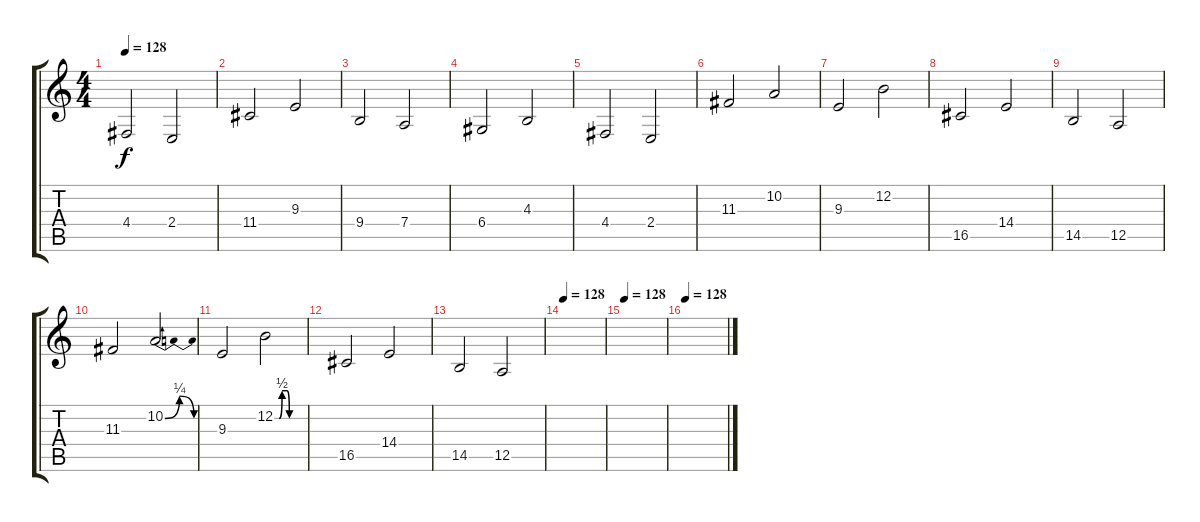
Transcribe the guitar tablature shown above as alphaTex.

\track "" {instrument flute}
\staff {score tabs}
\tuning (E4 B3 G3 D3 A2 E2) {hide}
\ts (4 4)
\tempo 128
\clef g2
\ks c
4.4.2{dy f} 2.4.2 |
11.4.2 9.3.2 |
9.4.2 7.4.2 |
6.4.2 4.3.2 |
4.4.2 2.4.2 |
11.3.2 10.2.2 |
9.3.2 12.2.2 |
16.5.2 14.4.2 |
14.5.2 12.5.2 |
11.3.2 10.2{be (bendrelease 0 0 30 1 30 1 60 0)}.2 |
9.3.2 12.2{be (custom 0 0 9 0 15 2 25 2 30 0 36 0 39 0 45 0 60 0)}.2 |
16.5.2 14.4.2 |
14.5.2 12.5.2 |
\tempo 128
|
\tempo 128
|
\tempo 128
